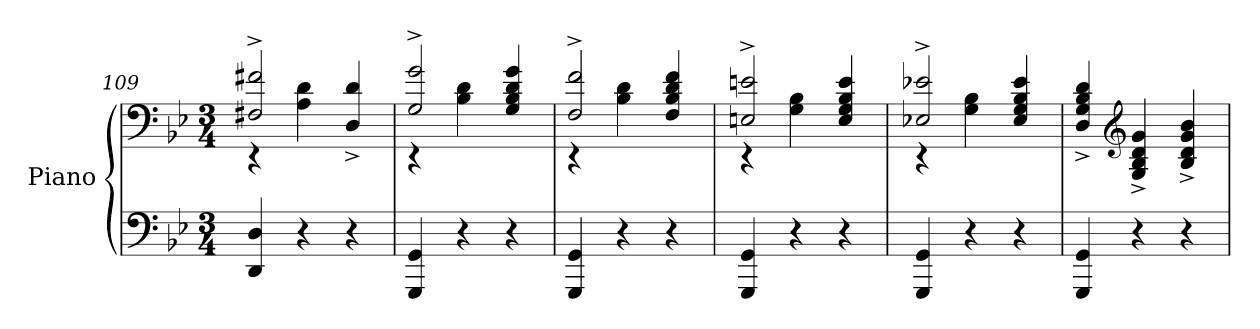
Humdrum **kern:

**kern	**kern
*part1	*part1
*staff2	*staff1
*I"Piano	*
*I'Pno	*
*clefF4	*clefF4
*k[b-e-]	*k[b-e-]
*B-:	*B-:
*M3/4	*M3/4
=109	=109
*	*^
4DD/ 4D/	2F#X/^> 2f#X/^>	4rEE
4r	.	4A\ 4d\
4r	4D/^> 4d/^>	4ryy
=110	=110	=110
4GGG/ 4GG/	2G/^> 2g/^>	4rEE
4r	.	4B-\ 4d\
4r	4G/ 4B-/ 4d/ 4g/	4ryy
=111	=111	=111
4GGG/ 4GG/	2F/^> 2f/^>	4rEE
4r	.	4B-\ 4d\
4r	4F/ 4B-/ 4d/ 4f/	4ryy
=112	=112	=112
4GGG/ 4GG/	2En/^> 2en/^>	4rEE
4r	.	4G\ 4B-\
4r	4E/ 4G/ 4B-/ 4e/	4ryy
=113	=113	=113
4GGG/ 4GG/	2E-X/^> 2e-X/^>	4rEE
4r	.	4G\ 4B-\
4r	4E-/ 4G/ 4B-/ 4e-/	4ryy
*	*v	*v
=114	=114
4GGG/ 4GG/	4D/^> 4G/^> 4B-/^> 4d/^>
*	*clefG2
4r	4G/^> 4B-/^> 4d/^> 4g/^>
4r	4B-/^> 4d/^> 4g/^> 4b-/^>
=	=
*-	*-
